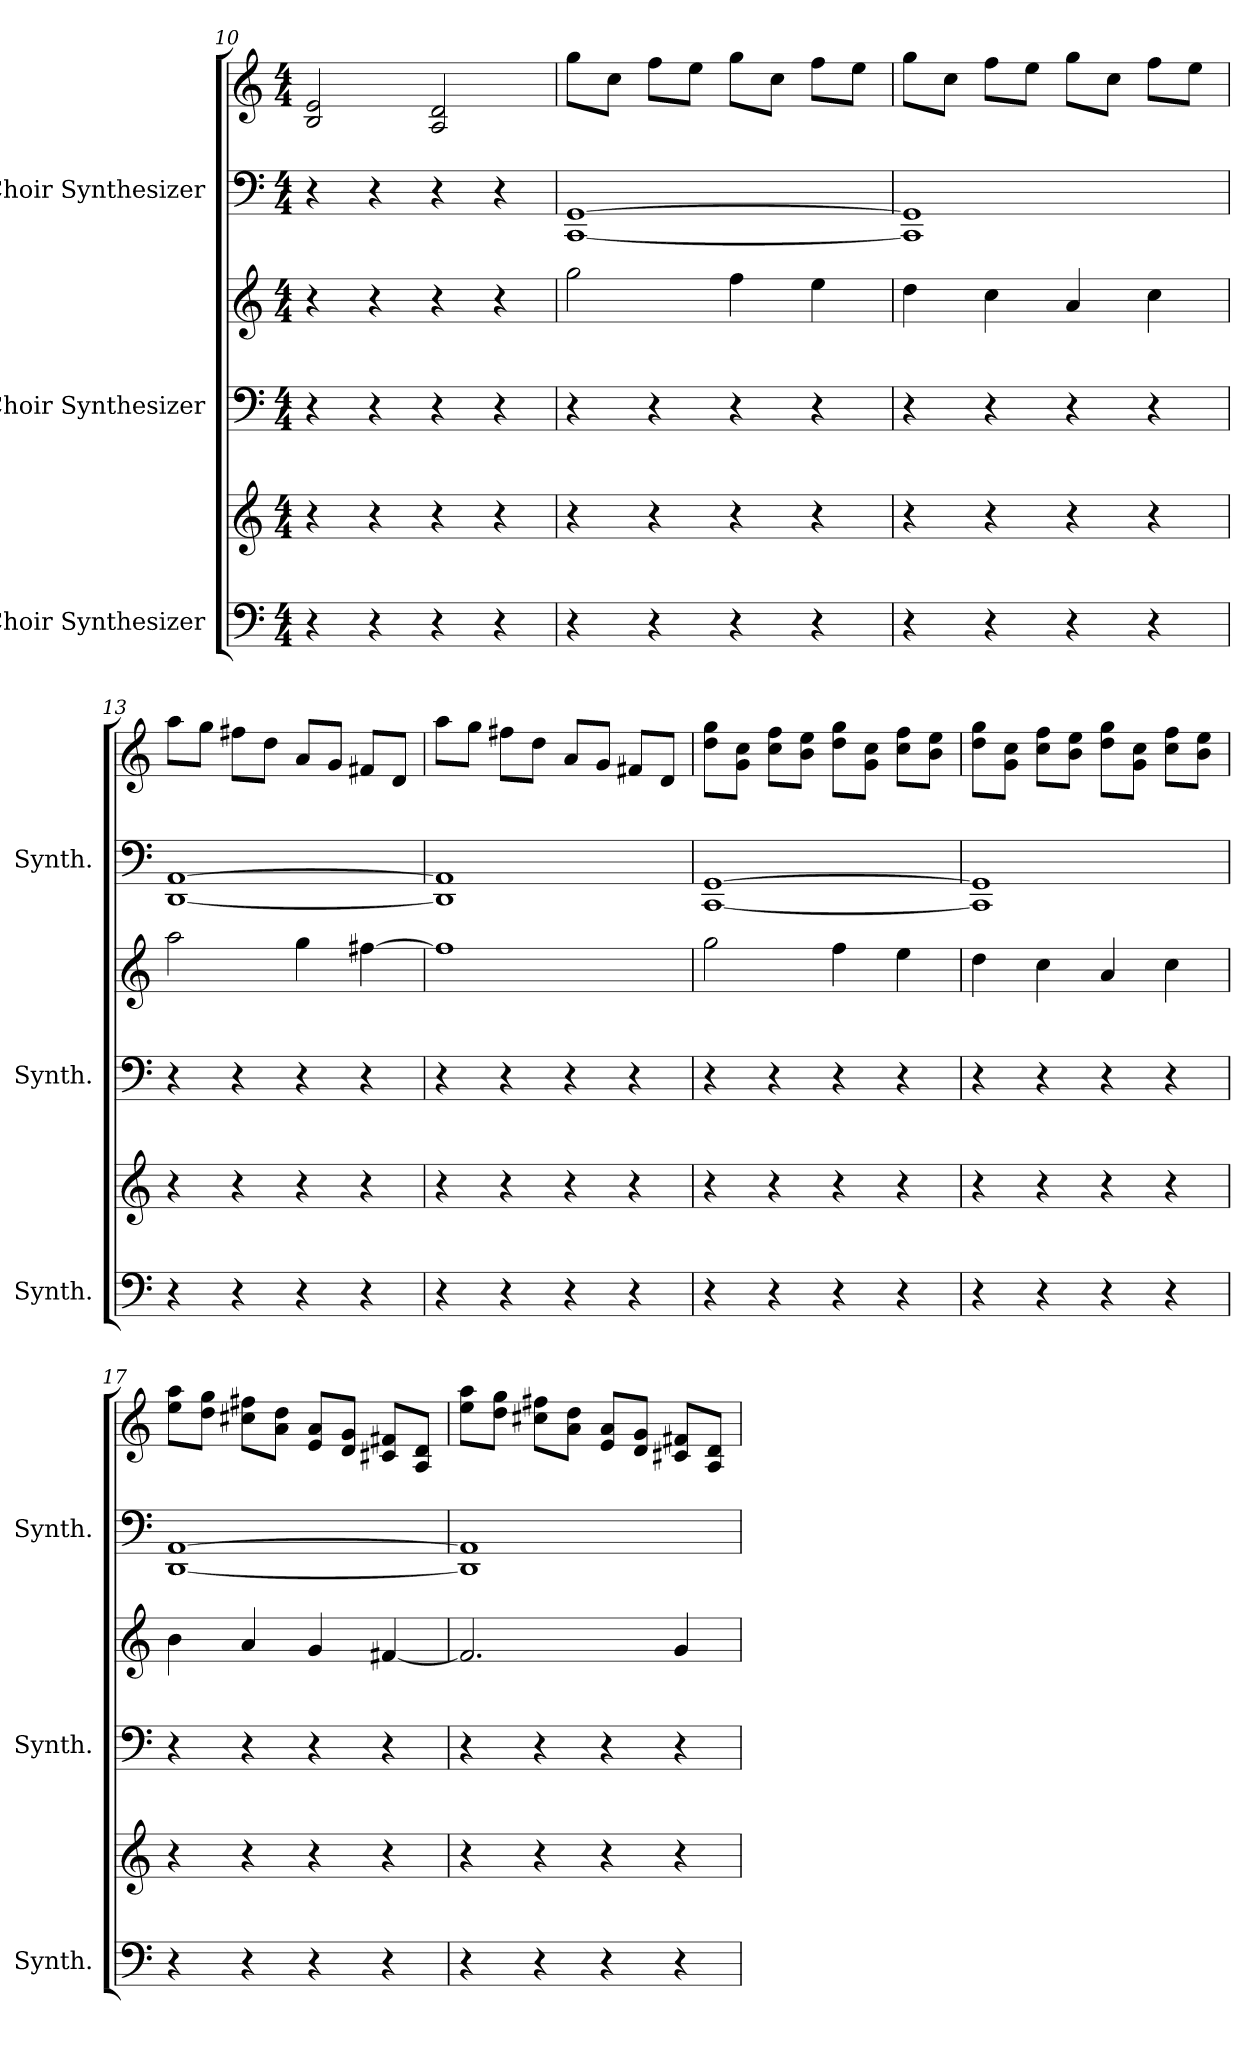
**kern	**kern	**kern	**kern	**kern	**kern
*part3	*part3	*part2	*part2	*part1	*part1
*staff6	*staff5	*staff4	*staff3	*staff2	*staff1
*I"Choir Synthesizer	*	*I"Choir Synthesizer	*	*I"Choir Synthesizer	*
*I'Synth.	*	*I'Synth.	*	*I'Synth.	*
*clefF4	*clefG2	*clefF4	*clefG2	*clefF4	*clefG2
*k[]	*k[]	*k[]	*k[]	*k[]	*k[]
*M4/4	*M4/4	*M4/4	*M4/4	*M4/4	*M4/4
=10	=10	=10	=10	=10	=10
4r	4r	4r	4r	4r	2e 2B
4r	4r	4r	4r	4r	.
4r	4r	4r	4r	4r	2A 2d
4r	4r	4r	4r	4r	.
=11	=11	=11	=11	=11	=11
4r	4r	4r	2gg	[1CC [1GG	8ggL
.	.	.	.	.	8ccJ
4r	4r	4r	.	.	8ffL
.	.	.	.	.	8eeJ
4r	4r	4r	4ff	.	8ggL
.	.	.	.	.	8ccJ
4r	4r	4r	4ee	.	8ffL
.	.	.	.	.	8eeJ
=12	=12	=12	=12	=12	=12
4r	4r	4r	4dd	1CC] 1GG]	8ggL
.	.	.	.	.	8ccJ
4r	4r	4r	4cc	.	8ffL
.	.	.	.	.	8eeJ
4r	4r	4r	4a	.	8ggL
.	.	.	.	.	8ccJ
4r	4r	4r	4cc	.	8ffL
.	.	.	.	.	8eeJ
=13	=13	=13	=13	=13	=13
4r	4r	4r	2aa	[1DD [1AA	8aaL
.	.	.	.	.	8ggJ
4r	4r	4r	.	.	8ff#XL
.	.	.	.	.	8ddJ
4r	4r	4r	4gg	.	8aL
.	.	.	.	.	8gJ
4r	4r	4r	[4ff#X	.	8f#XL
.	.	.	.	.	8dJ
=14	=14	=14	=14	=14	=14
4r	4r	4r	1ff#]	1DD] 1AA]	8aaL
.	.	.	.	.	8ggJ
4r	4r	4r	.	.	8ff#XL
.	.	.	.	.	8ddJ
4r	4r	4r	.	.	8aL
.	.	.	.	.	8gJ
4r	4r	4r	.	.	8f#XL
.	.	.	.	.	8dJ
=15	=15	=15	=15	=15	=15
4r	4r	4r	2gg	[1CC [1GG	8gg 8ddL
.	.	.	.	.	8cc 8gJ
4r	4r	4r	.	.	8ff 8ccL
.	.	.	.	.	8ee 8bJ
4r	4r	4r	4ff	.	8gg 8ddL
.	.	.	.	.	8cc 8gJ
4r	4r	4r	4ee	.	8ff 8ccL
.	.	.	.	.	8ee 8bJ
=16	=16	=16	=16	=16	=16
4r	4r	4r	4dd	1CC] 1GG]	8gg 8ddL
.	.	.	.	.	8cc 8gJ
4r	4r	4r	4cc	.	8ff 8ccL
.	.	.	.	.	8ee 8bJ
4r	4r	4r	4a	.	8gg 8ddL
.	.	.	.	.	8cc 8gJ
4r	4r	4r	4cc	.	8ff 8ccL
.	.	.	.	.	8ee 8bJ
=17	=17	=17	=17	=17	=17
4r	4r	4r	4b	[1DD [1AA	8aa 8eeL
.	.	.	.	.	8gg 8ddJ
4r	4r	4r	4a	.	8ff#X 8cc#XL
.	.	.	.	.	8dd 8aJ
4r	4r	4r	4g	.	8a 8eL
.	.	.	.	.	8g 8dJ
4r	4r	4r	[4f#X	.	8f#X 8c#XL
.	.	.	.	.	8d 8AJ
=18	=18	=18	=18	=18	=18
4r	4r	4r	2.f#]	1DD] 1AA]	8aa 8eeL
.	.	.	.	.	8gg 8ddJ
4r	4r	4r	.	.	8ff#X 8cc#XL
.	.	.	.	.	8dd 8aJ
4r	4r	4r	.	.	8a 8eL
.	.	.	.	.	8g 8dJ
4r	4r	4r	4g	.	8f#X 8c#XL
.	.	.	.	.	8d 8AJ
=	=	=	=	=	=
*-	*-	*-	*-	*-	*-
